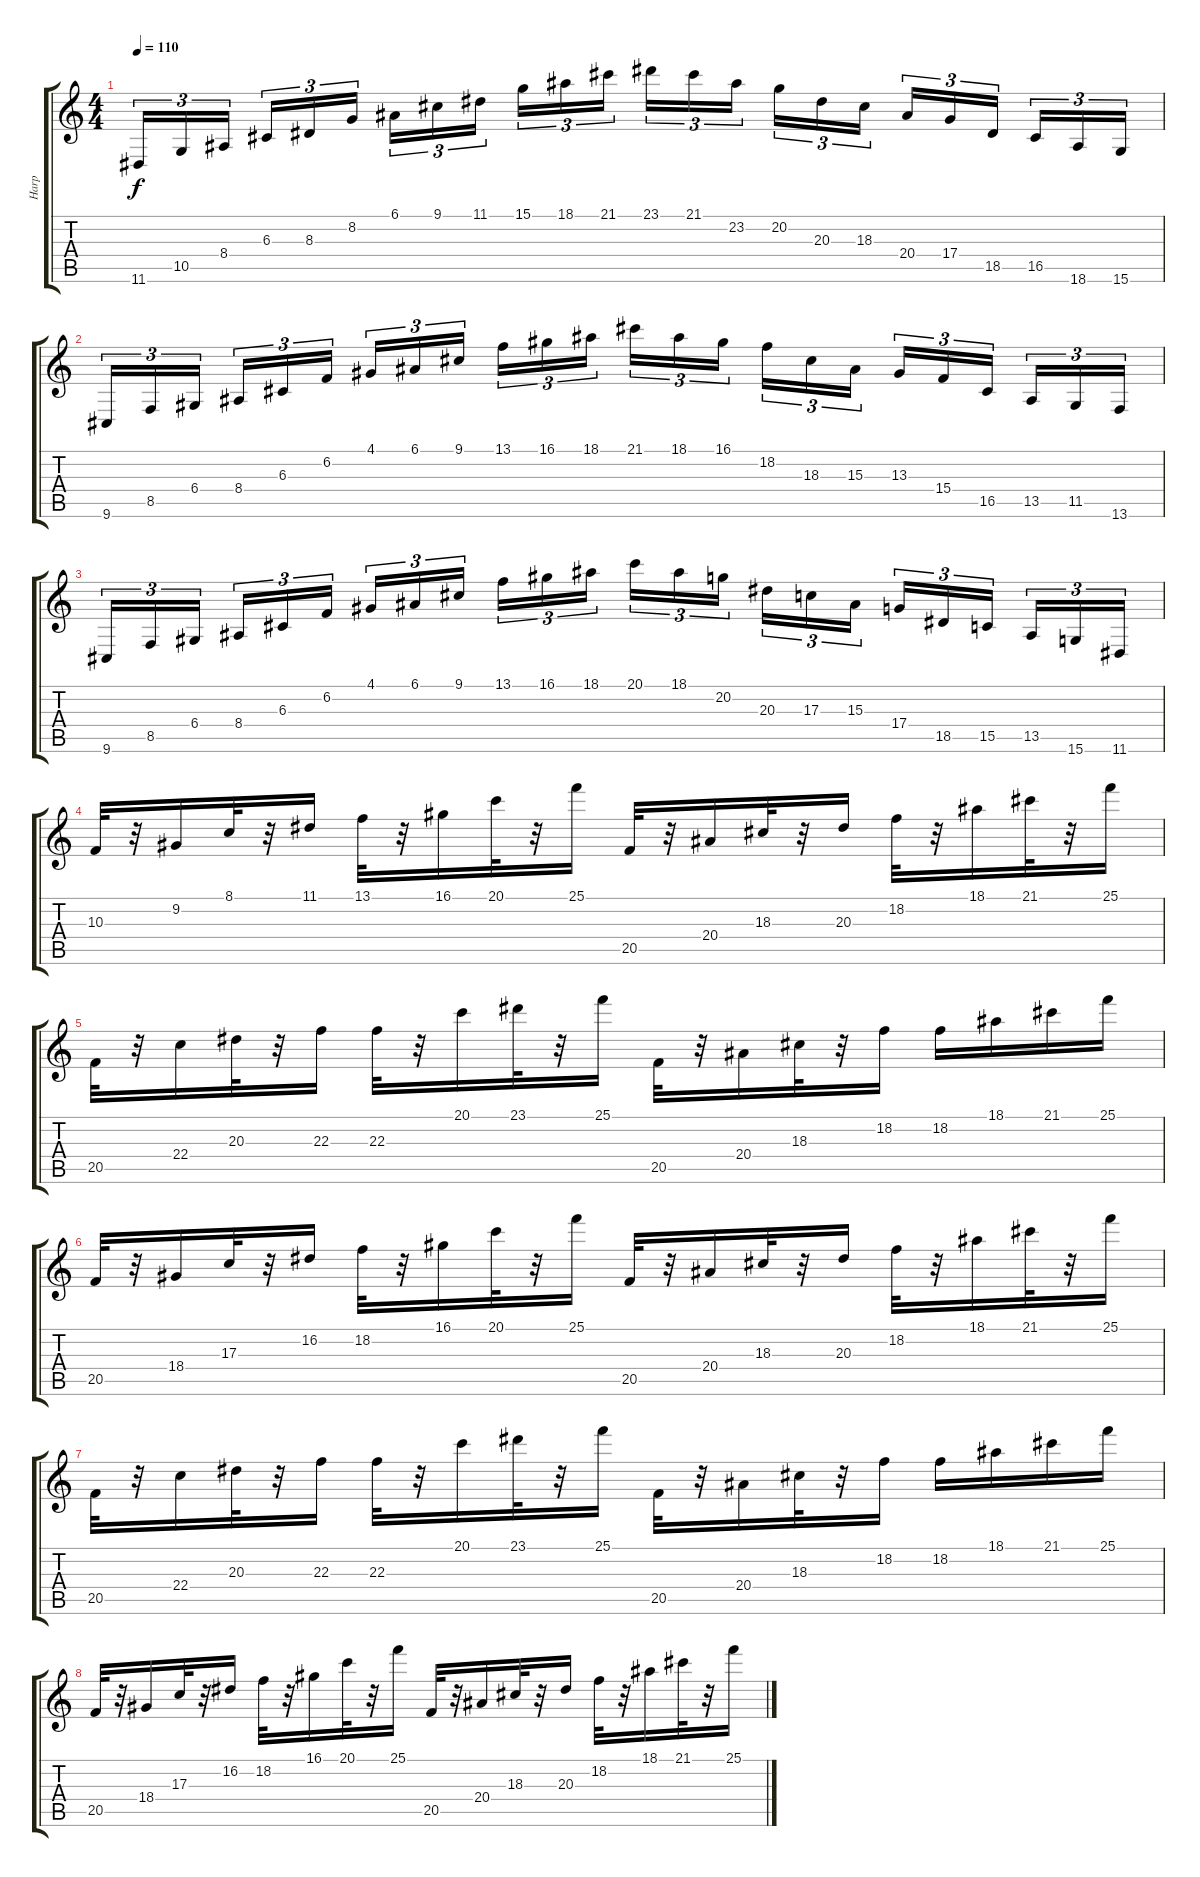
\track ("Harp                " "Harp      ") {instrument orchestralharp}
\staff {score tabs}
\tuning (E4 B3 G3 D3 A2 E2) {hide}
\ts (4 4)
\tempo 110
\clef g2
\ks c
11.6.16{tu (3 2) dy f} 10.5.16{tu (3 2)} 8.4.16{tu (3 2) beam splitsecondary} 6.3.16{tu (3 2)} 8.3.16{tu (3 2)} 8.2.16{tu (3 2)} 6.1.16{tu (3 2)} 9.1.16{tu (3 2)} 11.1.16{tu (3 2) beam splitsecondary} 15.1.16{tu (3 2)} 18.1.16{tu (3 2)} 21.1.16{tu (3 2)} 23.1.16{tu (3 2)} 21.1.16{tu (3 2)} 23.2.16{tu (3 2) beam splitsecondary} 20.2.16{tu (3 2)} 20.3.16{tu (3 2)} 18.3.16{tu (3 2)} 20.4.16{tu (3 2)} 17.4.16{tu (3 2)} 18.5.16{tu (3 2) beam splitsecondary} 16.5.16{tu (3 2)} 18.6.16{tu (3 2)} 15.6.16{tu (3 2)} |
9.6.16{tu (3 2)} 8.5.16{tu (3 2)} 6.4.16{tu (3 2) beam splitsecondary} 8.4.16{tu (3 2)} 6.3.16{tu (3 2)} 6.2.16{tu (3 2)} 4.1.16{tu (3 2)} 6.1.16{tu (3 2)} 9.1.16{tu (3 2) beam splitsecondary} 13.1.16{tu (3 2)} 16.1.16{tu (3 2)} 18.1.16{tu (3 2)} 21.1.16{tu (3 2)} 18.1.16{tu (3 2)} 16.1.16{tu (3 2) beam splitsecondary} 18.2.16{tu (3 2)} 18.3.16{tu (3 2)} 15.3.16{tu (3 2)} 13.3.16{tu (3 2)} 15.4.16{tu (3 2)} 16.5.16{tu (3 2) beam splitsecondary} 13.5.16{tu (3 2)} 11.5.16{tu (3 2)} 13.6.16{tu (3 2)} |
9.6.16{tu (3 2)} 8.5.16{tu (3 2)} 6.4.16{tu (3 2) beam splitsecondary} 8.4.16{tu (3 2)} 6.3.16{tu (3 2)} 6.2.16{tu (3 2)} 4.1.16{tu (3 2)} 6.1.16{tu (3 2)} 9.1.16{tu (3 2) beam splitsecondary} 13.1.16{tu (3 2)} 16.1.16{tu (3 2)} 18.1.16{tu (3 2)} 20.1.16{tu (3 2)} 18.1.16{tu (3 2)} 20.2.16{tu (3 2) beam splitsecondary} 20.3.16{tu (3 2)} 17.3.16{tu (3 2)} 15.3.16{tu (3 2)} 17.4.16{tu (3 2)} 18.5.16{tu (3 2)} 15.5.16{tu (3 2) beam splitsecondary} 13.5.16{tu (3 2)} 15.6.16{tu (3 2)} 11.6.16{tu (3 2)} |
10.3.32 r.32 9.2.16 8.1.32 r.32 11.1.16 13.1.32 r.32 16.1.16 20.1.32 r.32 25.1.16 20.5.32 r.32 20.4.16 18.3.32 r.32 20.3.16 18.2.32 r.32 18.1.16 21.1.32 r.32 25.1.16 |
20.5.32 r.32 22.4.16 20.3.32 r.32 22.3.16 22.3.32 r.32 20.1.16 23.1.32 r.32 25.1.16 20.5.32 r.32 20.4.16 18.3.32 r.32 18.2.16 18.2.16 18.1.16 21.1.16 25.1.16 |
20.5.32 r.32 18.4.16 17.3.32 r.32 16.2.16 18.2.32 r.32 16.1.16 20.1.32 r.32 25.1.16 20.5.32 r.32 20.4.16 18.3.32 r.32 20.3.16 18.2.32 r.32 18.1.16 21.1.32 r.32 25.1.16 |
20.5.32 r.32 22.4.16 20.3.32 r.32 22.3.16 22.3.32 r.32 20.1.16 23.1.32 r.32 25.1.16 20.5.32 r.32 20.4.16 18.3.32 r.32 18.2.16 18.2.16 18.1.16 21.1.16 25.1.16 |
20.5.32 r.32 18.4.16 17.3.32 r.32 16.2.16 18.2.32 r.32 16.1.16 20.1.32 r.32 25.1.16 20.5.32 r.32 20.4.16 18.3.32 r.32 20.3.16 18.2.32 r.32 18.1.16 21.1.32 r.32 25.1.16
